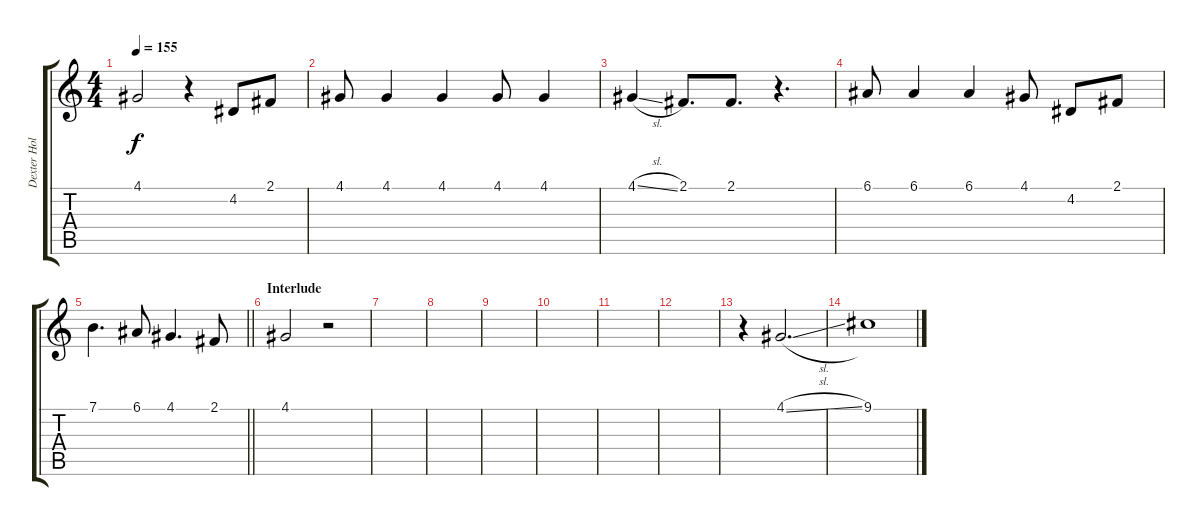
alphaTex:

\track ("Dexter Holland - Vocals" "Dexter Hol") {instrument altosax}
\staff {score tabs}
\tuning (E4 B3 G3 D3 A2 E2) {hide}
\ts (4 4)
\tempo 155
\clef g2
\ks c
4.1.2{dy f} r.4 4.2.8 2.1.8 |
4.1.8 4.1.4 4.1.4 4.1.8 4.1.4 |
4.1{sl}.4 2.1.8{d} 2.1.8{d} r.4{d} |
6.1.8 6.1.4 6.1.4 4.1.8 4.2.8 2.1.8 |
\barLineRight lightlight
7.1.4{d} 6.1.8 4.1.4{d} 2.1.8 |
\section ("" "Interlude")
4.1.2 r.2 |
|
|
|
|
|
|
r.4 4.1{sl}.2{d} |
9.1.1
